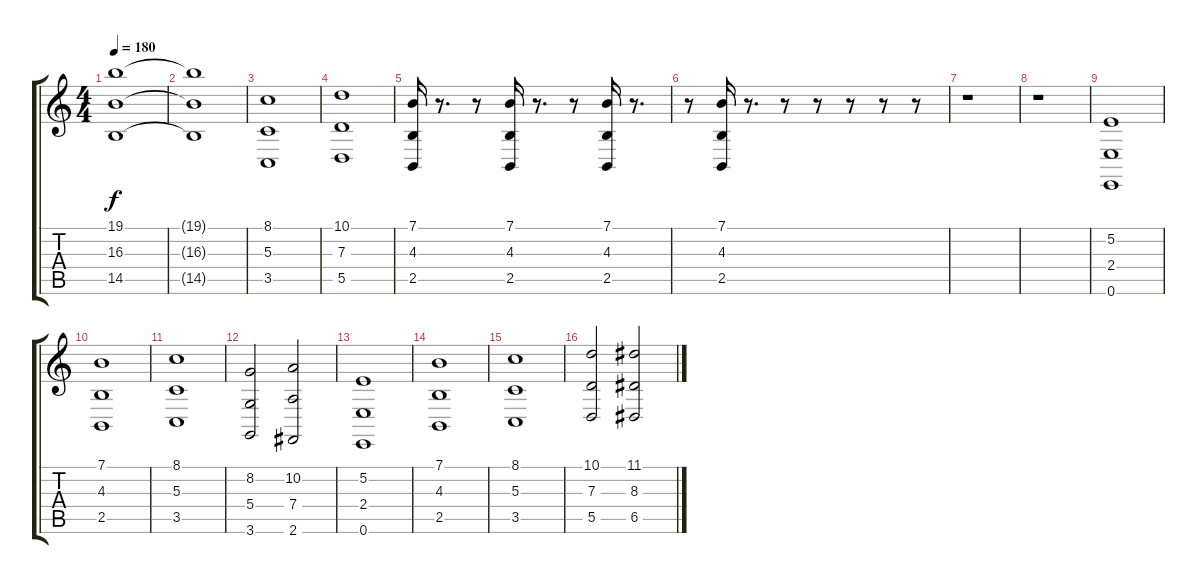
\track "" {instrument stringensemble1}
\staff {score tabs}
\tuning (E4 B3 G3 D3 A2 E2) {hide}
\ts (4 4)
\tempo 180
\clef g2
\ks c
(19.1 16.3 14.5).1{dy f} |
(19.1{t} 16.3{t} 14.5{t}).1 |
(8.1 5.3 3.5).1 |
(10.1 7.3 5.5).1 |
(7.1 4.3 2.5).16 r.8{d} r.8 (7.1 4.3 2.5).16 r.8{d} r.8 (7.1 4.3 2.5).16 r.8{d} |
r.8 (7.1 4.3 2.5).16 r.8{d} r.8 r.8 r.8 r.8 r.8 |
r.1 |
r.1 |
(5.2 2.4 0.6).1 |
(7.1 4.3 2.5).1 |
(8.1 5.3 3.5).1 |
(8.2 5.4 3.6).2 (10.2 7.4 2.6).2 |
(5.2 2.4 0.6).1 |
(7.1 4.3 2.5).1 |
(8.1 5.3 3.5).1 |
(10.1 7.3 5.5).2 (11.1 8.3 6.5).2
